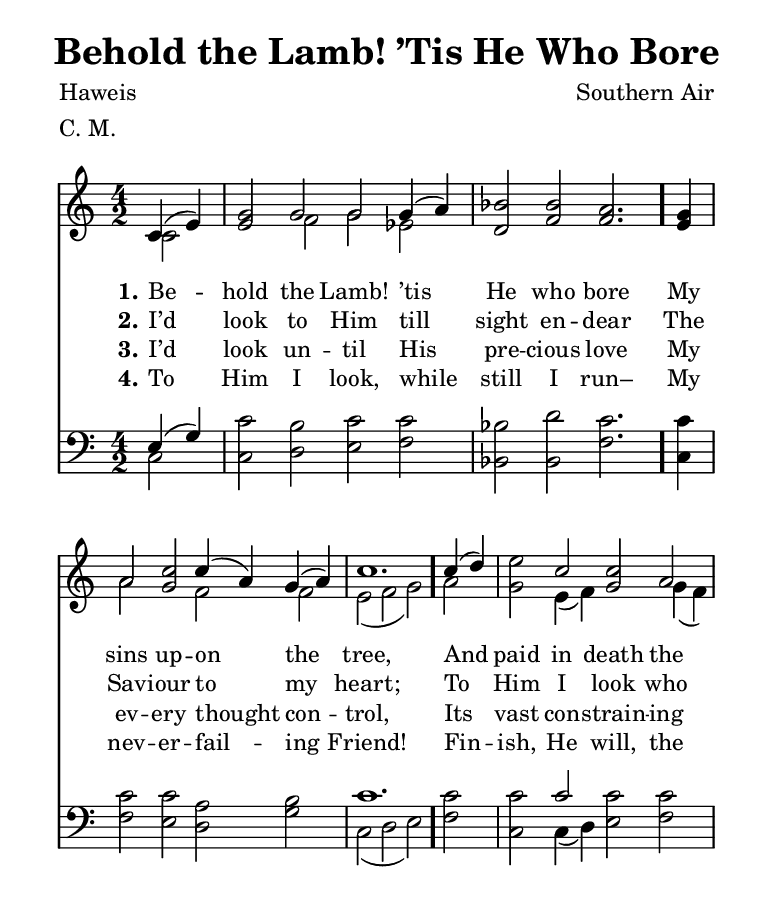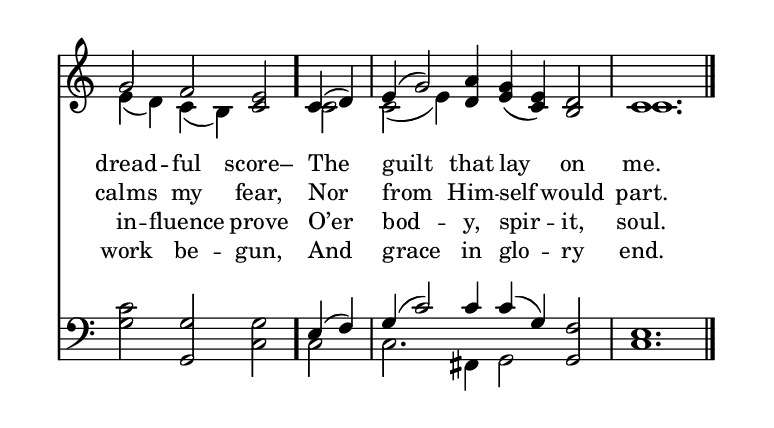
\include "common/global.ily"
\paper {
  \include "common/paper.ily"
  ragged-bottom = ##t
  ragged-last-bottom = ##t
  systems-per-page = #(cond (is-eogsized 2) (#t #f))
}

\header{
  %gospel
  hymnnumber = "61"
  title = "Behold the Lamb! ’Tis He Who Bore"
  tunename = "St. Louis"
  meter = "C. M."
  poet = "Haweis"
  composer = "Southern Air"
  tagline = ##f
}

% for fermata in MIDI
ta = { \tempo 2=80 }
tb = { \tempo 2=40 }

global = {
  \include "common/overrides.ily"
  \override Staff.TimeSignature.style = #'numbered
  \time 4/2
  \override Score.MetronomeMark.transparent = ##t % hide all fermata changes too
  \ta
  \key c \major
  \partial 2
  \autoBeamOff
}

notesSoprano = {
\global
\relative c' {

  { c4( e4) | g2 g2 g2 g4( a4) | bes2 bes2 a2. }
  { g4 | a2 c2 c4( a4) g4( a4) | c1. }
  { c4( d4) | e2 c2 c2 a2 | g2 f2 e2 }
%  { c4( d4) | e4( g4) a4 g4( e4) | d2 c1 } % this is how it looks in my probably-mismarked photocopy
  { c4( d4) | e4( g2) a4 g4( e4) d2 | c1. } % I changed the c1 to a c1. at the end to make it fit, and moved the barcheck

  \bar "|."

}
}

notesAlto = {
\global
\relative e' {

  { c2 | e2 f2 g2 ees2 | d2 f2 f2. }
  { e4 | a2 g2 f2 f2 | e2( f2 g2) }
  { a2 | g2 e4( f4) g2 g4( f4) | e4( d4) c4( b4) c2 }
  { c2 | c2( e4) d4 e4( c4) b2 | c1. }

}
}

notesTenor = {
\global
\relative a {

  { e4( g4) | c2 b2 c2 c2 | bes2 d2 c2. }
  { c4 | c2 c2 a2 b2 | c1. }
  { c2 | c2 c2 c2 c2 | c2 g2 g2 }
  { e4( f4) | g4( c2) c4 c4( g4) f2 | e1. }

}
}

notesBass = {
\global
\relative f {

  { c2 | c2 d2 e2 f2 | bes,2 bes2 f'2. }
  { c4 | f2 e2 d2 g2 | c,2( d2 e2) }
  { f2 | c2 c4( d4) e2 f2 | g2 g,2 c2 }
  { c2 | c2. fis,4 g2 g2 | c1. }

}
}

wordsA = \lyricmode {
\set stanza = "1."

Be -- hold the Lamb! ’tis He who bore \bar "."
My sins up -- on the tree, \bar "." \eogbreak
And paid in death the dread -- ful score– \bar "."
The guilt that lay on me. \bar "." \eogbreak

}

wordsB = \lyricmode {
\set stanza = "2."

I’d look to Him till sight en -- dear
The Sav -- iour to my heart;
To Him I look who calms my fear,
Nor from Him -- self would part.

}

wordsC = \lyricmode {
\set stanza = "3."

I’d look un -- til His pre -- cious love
My ev -- ery thought con -- trol,
Its vast con -- strain -- ing in -- fluence prove
O’er bod -- y, spir -- it, soul.

}

wordsD = \lyricmode {
\set stanza = "4."

To Him I look, while still I run–
My nev -- er -- fail -- ing Friend!
Fin -- ish, He will, the work be -- gun,
And grace in glo -- ry end.

}

\score {
  \context ChoirStaff <<
    \context Staff = upper <<
      \set Staff.autoBeaming = ##f
      \set ChoirStaff.systemStartDelimiter = #'SystemStartBar
      \set ChoirStaff.printPartCombineTexts = ##f
      \partcombine #'(2 . 9) \notesSoprano \notesAlto
      \context NullVoice = sopranos { \voiceOne << \notesSoprano >> }
      \context NullVoice = altos { \voiceTwo << \notesAlto >> }
      \context Lyrics = one   \lyricsto sopranos \wordsA
      \context Lyrics = two   \lyricsto sopranos \wordsB
      \context Lyrics = three \lyricsto sopranos \wordsC
      \context Lyrics = four  \lyricsto sopranos \wordsD
      %\context Lyrics = five  \lyricsto sopranos \wordsE
    >>
    \context Staff = men <<
      \set Staff.autoBeaming = ##f
      \clef bass
      \set ChoirStaff.printPartCombineTexts = ##f
      \partcombine #'(2 . 9) \notesTenor \notesBass
      \context NullVoice = tenors { \voiceOne << \notesTenor >> }
      \context NullVoice = basses { \voiceTwo << \notesBass >> }
    >>
  >>
  \layout {
    \include "common/layout.ily"
  }
  \midi{
    \include "common/midi.ily"
  }
}

\version "2.19.49"  % necessary for upgrading to future LilyPond versions.

% vi:set et ts=2 sw=2 ai nocindent syntax=lilypond:
